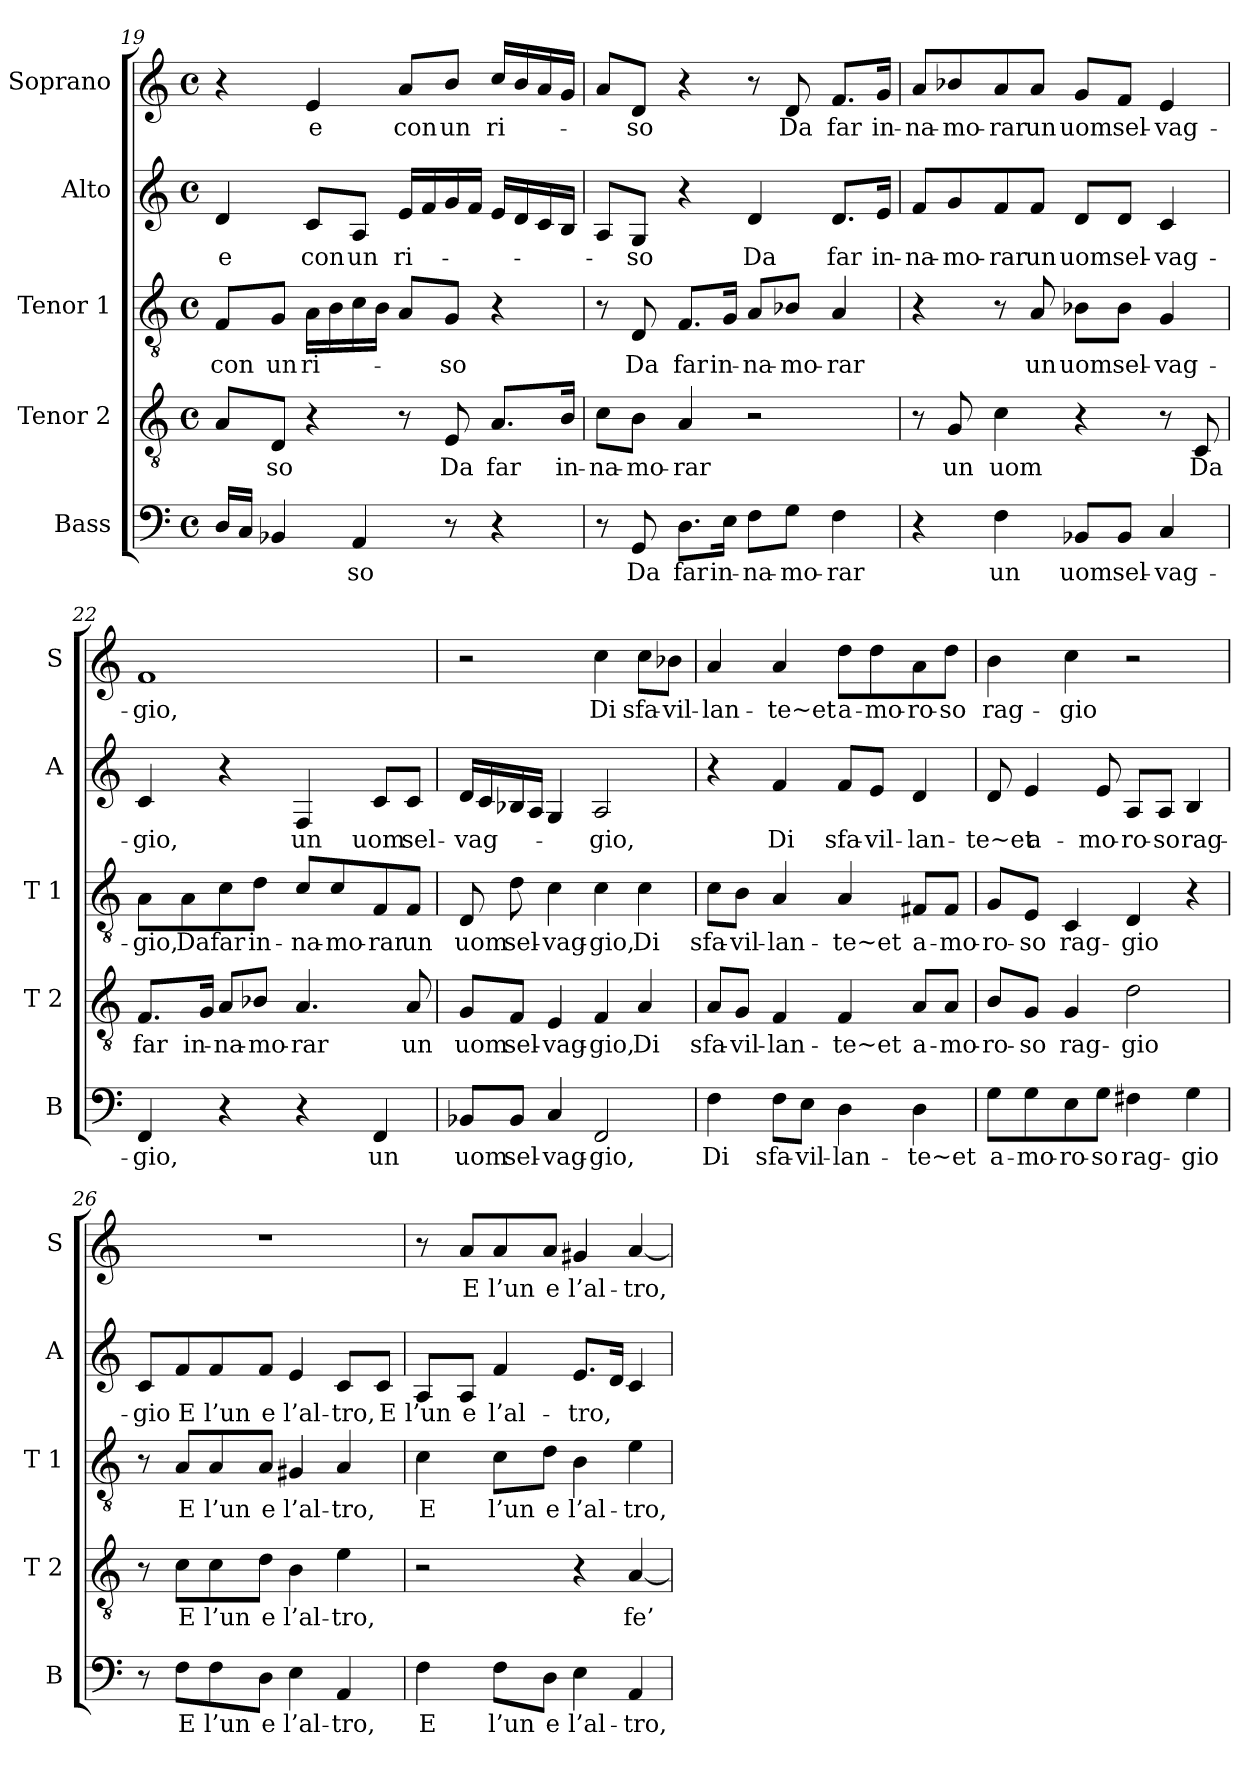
**kern	**text	**kern	**text	**kern	**text	**kern	**text	**kern	**text
*part5	*part5	*part4	*part4	*part3	*part3	*part2	*part2	*part1	*part1
*staff5	*staff5	*staff4	*staff4	*staff3	*staff3	*staff2	*staff2	*staff1	*staff1
*I"Bass	*	*I"Tenor 2	*	*I"Tenor 1	*	*I"Alto	*	*I"Soprano	*
*I'B	*	*I'T 2	*	*I'T 1	*	*I'A	*	*I'S	*
*clefF4	*	*clefGv2	*	*clefGv2	*	*clefG2	*	*clefG2	*
*k[]	*	*k[]	*	*k[]	*	*k[]	*	*k[]	*
*C:	*	*C:	*	*C:	*	*C:	*	*C:	*
*M4/4	*	*M4/4	*	*M4/4	*	*M4/4	*	*M4/4	*
*met(c)	*	*met(c)	*	*met(c)	*	*met(c)	*	*met(c)	*
=19	=19	=19	=19	=19	=19	=19	=19	=19	=19
!	!	!	!	!	!LO:LY:b	!	!LO:LY:b	!	!
16D/LL	.	8A/L	.	8F/L	con	4d/	e	4r	.
16C/JJ	.	.	.	.	.	.	.	.	.
!	!	!	!LO:LY:b	!	!LO:LY:b	!	!	!	!
4BB-X/	.	8D/J	-so	8G/J	un	.	.	.	.
!	!	!	!	!	!LO:LY:b	!	!LO:LY:b	!	!LO:LY:b
.	.	4r	.	16A\LL	ri-	8c/L	con	4e/	e
.	.	.	.	16B\	.	.	.	.	.
!	!LO:LY:b	!	!	!	!	!	!LO:LY:b	!	!
4AA/	-so	.	.	16c\	.	8A/J	un	.	.
.	.	.	.	16B\JJ	.	.	.	.	.
!	!	!	!	!	!	!	!LO:LY:b	!	!LO:LY:b
.	.	8r	.	8A/L	.	16e/LL	ri-	8a/L	con
.	.	.	.	.	.	16f/	.	.	.
!	!	!	!LO:LY:b	!	!LO:LY:b	!	!	!	!LO:LY:b
8r	.	8E/	Da	8G/J	-so	16g/	.	8b/J	un
.	.	.	.	.	.	16f/JJ	.	.	.
!	!	!	!LO:LY:b	!	!	!	!	!	!LO:LY:b
4r	.	8.A/L	far	4r	.	16e/LL	.	16cc/LL	ri-
.	.	.	.	.	.	16d/	.	16b/	.
.	.	.	.	.	.	16c/	.	16a/	.
!	!	!	!LO:LY:b	!	!	!	!	!	!
.	.	16B/Jk	in-	.	.	16B/JJ	.	16g/JJ	.
=20	=20	=20	=20	=20	=20	=20	=20	=20	=20
!	!	!	!LO:LY:b	!	!	!	!	!	!
8r	.	8c\L	-na-	8r	.	8A/L	.	8a/L	.
!	!LO:LY:b	!	!LO:LY:b	!	!LO:LY:b	!	!LO:LY:b	!	!LO:LY:b
8GG/	Da	8B\J	-mo-	8D/	Da	8G/J	-so	8d/J	-so
!	!LO:LY:b	!	!LO:LY:b	!	!LO:LY:b	!	!	!	!
8.D\L	far	4A/	-rar	8.F/L	far	4r	.	4r	.
!	!LO:LY:b	!	!	!	!LO:LY:b	!	!	!	!
16E\Jk	in-	.	.	16G/Jk	in-	.	.	.	.
!	!LO:LY:b	!	!	!	!LO:LY:b	!	!LO:LY:b	!	!
8F\L	-na-	2r	.	8A/L	-na-	4d/	Da	8r	.
!	!LO:LY:b	!	!	!	!LO:LY:b	!	!	!	!LO:LY:b
8G\J	-mo-	.	.	8B-X/J	-mo-	.	.	8d/	Da
!	!LO:LY:b	!	!	!	!LO:LY:b	!	!LO:LY:b	!	!LO:LY:b
4F\	-rar	.	.	4A/	-rar	8.d/L	far	8.f/L	far
!	!	!	!	!	!	!	!LO:LY:b	!	!LO:LY:b
.	.	.	.	.	.	16e/Jk	in-	16g/Jk	in-
!!LO:PB:g=z
=21	=21	=21	=21	=21	=21	=21	=21	=21	=21
!	!	!	!	!	!	!	!LO:LY:b	!	!LO:LY:b
4r	.	8r	.	4r	.	8f/L	-na-	8a/L	-na-
!	!	!	!LO:LY:b	!	!	!	!LO:LY:b	!	!LO:LY:b
.	.	8G/	un	.	.	8g/	-mo-	8b-X/	-mo-
!	!LO:LY:b	!	!LO:LY:b	!	!	!	!LO:LY:b	!	!LO:LY:b
4F\	un	4c\	uom	8r	.	8f/	-rar	8a/	-rar
!	!	!	!	!	!LO:LY:b	!	!LO:LY:b	!	!LO:LY:b
.	.	.	.	8A/	un	8f/J	un	8a/J	un
!	!LO:LY:b	!	!	!	!LO:LY:b	!	!LO:LY:b	!	!LO:LY:b
8BB-X/L	uom	4r	.	8B-X\L	uom	8d/L	uom	8g/L	uom
!	!LO:LY:b	!	!	!	!LO:LY:b	!	!LO:LY:b	!	!LO:LY:b
8BB-/J	sel-	.	.	8B-\J	sel-	8d/J	sel-	8f/J	sel-
!	!LO:LY:b	!	!	!	!LO:LY:b	!	!LO:LY:b	!	!LO:LY:b
4C/	-vag-	8r	.	4G/	-vag-	4c/	-vag-	4e/	-vag-
!	!	!	!LO:LY:b	!	!	!	!	!	!
.	.	8C/	Da	.	.	.	.	.	.
=22	=22	=22	=22	=22	=22	=22	=22	=22	=22
!	!LO:LY:b	!	!LO:LY:b	!	!LO:LY:b	!	!LO:LY:b	!	!LO:LY:b
4FF/	-gio,	8.F/L	far	8A\L	-gio,	4c/	-gio,	1f	-gio,
!	!	!	!	!	!LO:LY:b	!	!	!	!
.	.	.	.	8A\	Da	.	.	.	.
!	!	!	!LO:LY:b	!	!	!	!	!	!
.	.	16G/Jk	in-	.	.	.	.	.	.
!	!	!	!LO:LY:b	!	!LO:LY:b	!	!	!	!
4r	.	8A/L	-na-	8c\	far	4r	.	.	.
!	!	!	!LO:LY:b	!	!LO:LY:b	!	!	!	!
.	.	8B-X/J	-mo-	8d\J	in-	.	.	.	.
!	!	!	!LO:LY:b	!	!LO:LY:b	!	!LO:LY:b	!	!
4r	.	4.A/	-rar	8c/L	-na-	4F/	un	.	.
!	!	!	!	!	!LO:LY:b	!	!	!	!
.	.	.	.	8c/	-mo-	.	.	.	.
!	!LO:LY:b	!	!	!	!LO:LY:b	!	!LO:LY:b	!	!
4FF/	un	.	.	8F/	-rar	8c/L	uom	.	.
!	!	!	!LO:LY:b	!	!LO:LY:b	!	!LO:LY:b	!	!
.	.	8A/	un	8F/J	un	8c/J	sel-	.	.
=23	=23	=23	=23	=23	=23	=23	=23	=23	=23
!	!LO:LY:b	!	!LO:LY:b	!	!LO:LY:b	!	!LO:LY:b	!	!
8BB-X/L	uom	8G/L	uom	8D/	uom	16d/LL	-vag-	2r	.
.	.	.	.	.	.	16c/	.	.	.
!	!LO:LY:b	!	!LO:LY:b	!	!LO:LY:b	!	!	!	!
8BB-/J	sel-	8F/J	sel-	8d\	sel-	16B-X/	.	.	.
.	.	.	.	.	.	16A/JJ	.	.	.
!	!LO:LY:b	!	!LO:LY:b	!	!LO:LY:b	!	!	!	!
4C/	-vag-	4E/	-vag-	4c\	-vag-	4G/	.	.	.
!	!LO:LY:b	!	!LO:LY:b	!	!LO:LY:b	!	!LO:LY:b	!	!LO:LY:b
2FF/	-gio,	4F/	-gio,	4c\	-gio,	2A/	-gio,	4cc\	Di
!	!	!	!LO:LY:b	!	!LO:LY:b	!	!	!	!LO:LY:b
.	.	4A/	Di	4c\	Di	.	.	8cc\L	sfa-
!	!	!	!	!	!	!	!	!	!LO:LY:b
.	.	.	.	.	.	.	.	8b-X\J	-vil-
=24	=24	=24	=24	=24	=24	=24	=24	=24	=24
!	!LO:LY:b	!	!LO:LY:b	!	!LO:LY:b	!	!	!	!LO:LY:b
4F\	Di	8A/L	sfa-	8c\L	sfa-	4r	.	4a/	-lan-
!	!	!	!LO:LY:b	!	!LO:LY:b	!	!	!	!
.	.	8G/J	-vil-	8B\J	-vil-	.	.	.	.
!	!LO:LY:b	!	!LO:LY:b	!	!LO:LY:b	!	!LO:LY:b	!	!LO:LY:b
8F\L	sfa-	4F/	-lan-	4A/	-lan-	4f/	Di	4a/	-te~et
!	!LO:LY:b	!	!	!	!	!	!	!	!
8E\J	-vil-	.	.	.	.	.	.	.	.
!	!LO:LY:b	!	!LO:LY:b	!	!LO:LY:b	!	!LO:LY:b	!	!LO:LY:b
4D\	-lan-	4F/	-te~et	4A/	-te~et	8f/L	sfa-	8dd\L	a-
!	!	!	!	!	!	!	!LO:LY:b	!	!LO:LY:b
.	.	.	.	.	.	8e/J	-vil-	8dd\	-mo-
!	!LO:LY:b	!	!LO:LY:b	!	!LO:LY:b	!	!LO:LY:b	!	!LO:LY:b
4D\	-te~et	8A/L	a-	8F#X/L	a-	4d/	-lan-	8a\	-ro-
!	!	!	!LO:LY:b	!	!LO:LY:b	!	!	!	!LO:LY:b
.	.	8A/J	-mo-	8F#/J	-mo-	.	.	8dd\J	-so
!!LO:LB:g=z
=25	=25	=25	=25	=25	=25	=25	=25	=25	=25
!	!LO:LY:b	!	!LO:LY:b	!	!LO:LY:b	!	!LO:LY:b	!	!LO:LY:b
8G\L	a-	8B/L	-ro-	8G/L	-ro-	8d/	-te~et	4b\	rag-
!	!LO:LY:b	!	!LO:LY:b	!	!LO:LY:b	!	!LO:LY:b	!	!
8G\	-mo-	8G/J	-so	8E/J	-so	4e/	a-	.	.
!	!LO:LY:b	!	!LO:LY:b	!	!LO:LY:b	!	!	!	!LO:LY:b
8E\	-ro-	4G/	rag-	4C/	rag-	.	.	4cc\	-gio
!	!LO:LY:b	!	!	!	!	!	!LO:LY:b	!	!
8G\J	-so	.	.	.	.	8e/	-mo-	.	.
!	!LO:LY:b	!	!LO:LY:b	!	!LO:LY:b	!	!LO:LY:b	!	!
4F#X\	rag-	2d\	-gio	4D/	-gio	8A/L	-ro-	2r	.
!	!	!	!	!	!	!	!LO:LY:b	!	!
.	.	.	.	.	.	8A/J	-so	.	.
!	!LO:LY:b	!	!	!	!	!	!LO:LY:b	!	!
4G\	-gio	.	.	4r	.	4B/	rag-	.	.
=26	=26	=26	=26	=26	=26	=26	=26	=26	=26
!	!	!	!	!	!	!	!LO:LY:b	!	!
8r	.	8r	.	8r	.	8c/L	-gio	1r	.
!	!LO:LY:b	!	!LO:LY:b	!	!LO:LY:b	!	!LO:LY:b	!	!
8F\L	E	8c\L	E	8A/L	E	8f/	E	.	.
!	!LO:LY:b	!	!LO:LY:b	!	!LO:LY:b	!	!LO:LY:b	!	!
8F\	l’un	8c\	l’un	8A/	l’un	8f/	l’un	.	.
!	!LO:LY:b	!	!LO:LY:b	!	!LO:LY:b	!	!LO:LY:b	!	!
8D\J	e	8d\J	e	8A/J	e	8f/J	e	.	.
!	!LO:LY:b	!	!LO:LY:b	!	!LO:LY:b	!	!LO:LY:b	!	!
4E\	l’al-	4B\	l’al-	4G#X/	l’al-	4e/	l’al-	.	.
!	!LO:LY:b	!	!LO:LY:b	!	!LO:LY:b	!	!LO:LY:b	!	!
4AA/	-tro,	4e\	-tro,	4A/	-tro,	8c/L	-tro,	.	.
!	!	!	!	!	!	!	!LO:LY:b	!	!
.	.	.	.	.	.	8c/J	E	.	.
=27	=27	=27	=27	=27	=27	=27	=27	=27	=27
!	!LO:LY:b	!	!	!	!LO:LY:b	!	!LO:LY:b	!	!
4F\	E	2r	.	4c\	E	8A/L	l’un	8r	.
!	!	!	!	!	!	!	!LO:LY:b	!	!LO:LY:b
.	.	.	.	.	.	8A/J	e	8a/L	E
!	!LO:LY:b	!	!	!	!LO:LY:b	!	!LO:LY:b	!	!LO:LY:b
8F\L	l’un	.	.	8c\L	l’un	4f/	l’al-	8a/	l’un
!	!LO:LY:b	!	!	!	!LO:LY:b	!	!	!	!LO:LY:b
8D\J	e	.	.	8d\J	e	.	.	8a/J	e
!	!LO:LY:b	!	!	!	!LO:LY:b	!	!LO:LY:b	!	!LO:LY:b
4E\	l’al-	4r	.	4B\	l’al-	8.e/L	-tro,	4g#X/	l’al-
.	.	.	.	.	.	16d/Jk	.	.	.
!	!LO:LY:b	!	!LO:LY:b	!	!LO:LY:b	!	!	!	!LO:LY:b
4AA/	-tro,	[4A/	fe’	4e\	-tro,	4c/	.	[4a/	-tro,
=	=	=	=	=	=	=	=	=	=
*-	*-	*-	*-	*-	*-	*-	*-	*-	*-
